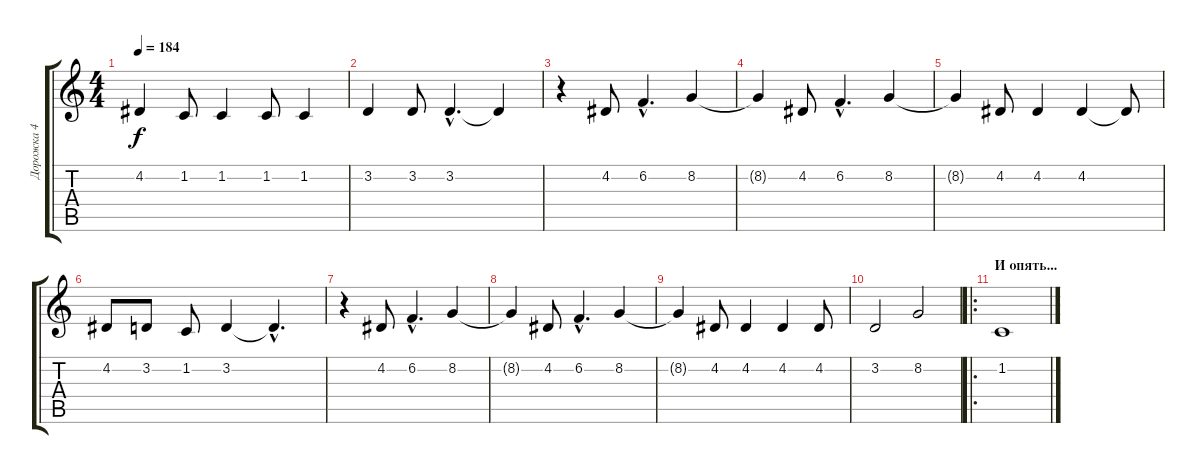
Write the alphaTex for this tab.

\track ("Дорожка 4" "Дорожка 4") {instrument acousticgrandpiano}
\staff {score tabs}
\tuning (E4 B3 G3 D3 A2 E2) {hide}
\ts (4 4)
\tempo 184
\clef g2
\ks c
4.2{t}.4{dy f} 1.2.8 1.2.4 1.2.8 1.2.4 |
3.2.4 3.2.8 3.2{hac}.4{d} 3.2{t}.4 |
r.4 4.2.8 6.2{hac}.4{d} 8.2.4 |
8.2{t}.4 4.2.8 6.2{hac}.4{d} 8.2.4 |
8.2{t}.4 4.2.8 4.2.4 4.2.4 4.2{t}.8 |
4.2.8 3.2.8 1.2.8 3.2.4 3.2{hac t}.4{d} |
r.4 4.2.8 6.2{hac}.4{d} 8.2.4 |
8.2{t}.4 4.2.8 6.2{hac}.4{d} 8.2.4 |
8.2{t}.4 4.2.8 4.2.4 4.2.4 4.2.8 |
3.2.2 8.2.2 |
\ro
\section ("" "И опять...")
1.2.1
